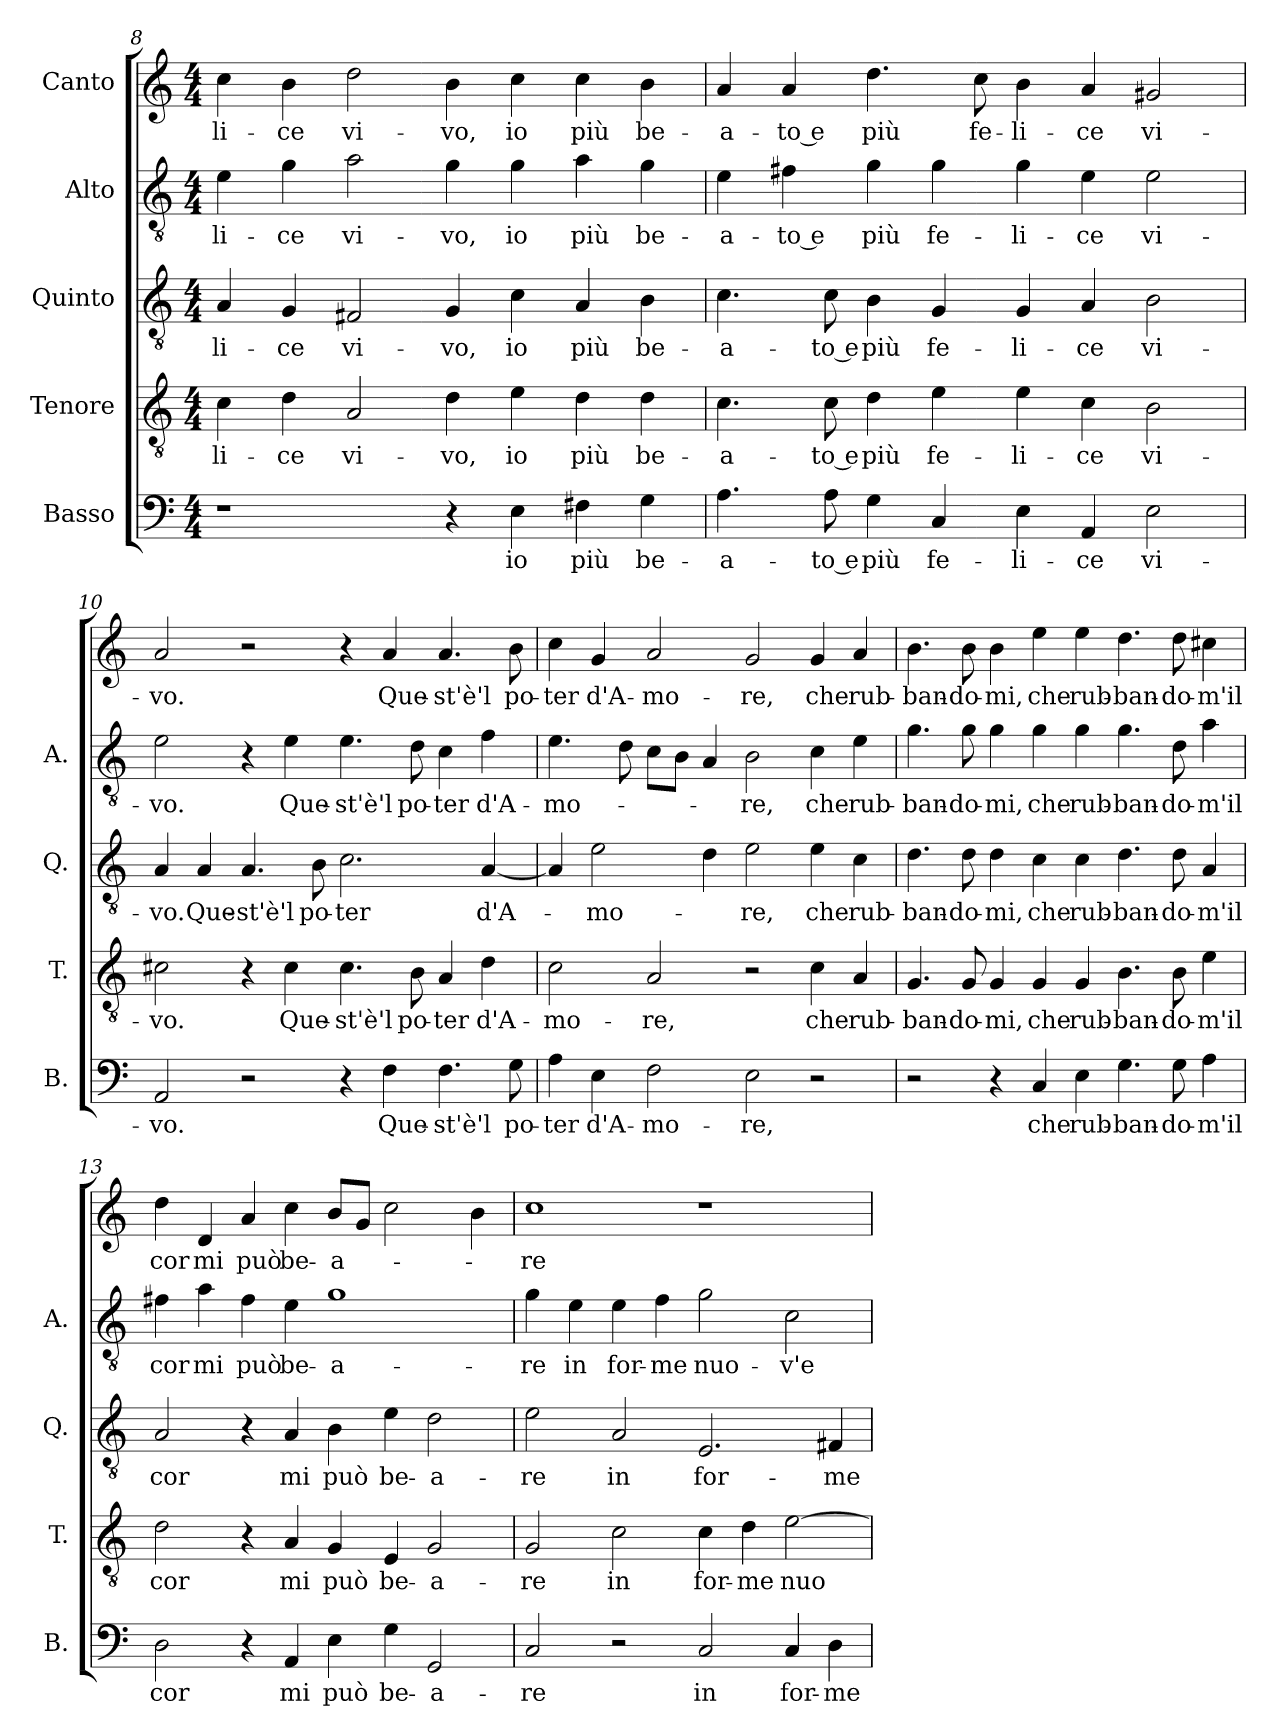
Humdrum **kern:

**kern	**text	**kern	**text	**kern	**text	**kern	**text	**kern	**text
*part5	*part5	*part4	*part4	*part3	*part3	*part2	*part2	*part1	*part1
*staff5	*staff5	*staff4	*staff4	*staff3	*staff3	*staff2	*staff2	*staff1	*staff1
*I"Basso	*	*I"Tenore	*	*I"Quinto	*	*I"Alto	*	*I"Canto	*
*I'B.	*	*I'T.	*	*I'Q.	*	*I'A.	*	*	*
*clefF4	*	*clefGv2	*	*clefGv2	*	*clefGv2	*	*clefG2	*
*k[]	*	*k[]	*	*k[]	*	*k[]	*	*k[]	*
*C:	*	*C:	*	*C:	*	*C:	*	*C:	*
*M4/4	*	*M4/4	*	*M4/4	*	*M4/4	*	*M4/4	*
=8	=8	=8	=8	=8	=8	=8	=8	=8	=8
1r	.	4c\	-li-	4A/	-li-	4e\	-li-	4cc\	-li-
.	.	4d\	-ce	4G/	-ce	4g\	-ce	4b\	-ce
.	.	2A/	vi-	2F#X/	vi-	2a\	vi-	2dd\	vi-
4r	.	4d\	-vo,	4G/	-vo,	4g\	-vo,	4b\	-vo,
4E\	io	4e\	io	4c\	io	4g\	io	4cc\	io
4F#X\	più	4d\	più	4A/	più	4a\	più	4cc\	più
4G\	be-	4d\	be-	4B\	be-	4g\	be-	4b\	be-
=9	=9	=9	=9	=9	=9	=9	=9	=9	=9
4.A\	-a-	4.c\	-a-	4.c\	-a-	4e\	-a-	4a/	-a-
.	.	.	.	.	.	4f#X\	-to e	4a/	-to e
8A\	-to e	8c\	-to e	8c\	-to e	.	.	.	.
4G\	più	4d\	più	4B\	più	4g\	più	4.dd\	più
4C/	fe-	4e\	fe-	4G/	fe-	4g\	fe-	.	.
.	.	.	.	.	.	.	.	8cc\	fe-
4E\	-li-	4e\	-li-	4G/	-li-	4g\	-li-	4b\	-li-
4AA/	-ce	4c\	-ce	4A/	-ce	4e\	-ce	4a/	-ce
2E\	vi-	2B\	vi-	2B\	vi-	2e\	vi-	2g#X/	vi-
=10	=10	=10	=10	=10	=10	=10	=10	=10	=10
2AA/	-vo.	2c#X\	-vo.	4A/	-vo.	2e\	-vo.	2a/	-vo.
.	.	.	.	4A/	Que-	.	.	.	.
2r	.	4r	.	4.A/	-st'è'l	4r	.	2r	.
.	.	4c#\	Que-	.	.	4e\	Que-	.	.
.	.	.	.	8B\	po-	.	.	.	.
4r	.	4.c#\	-st'è'l	2.c\	-ter	4.e\	-st'è'l	4r	.
4F\	Que-	.	.	.	.	.	.	4a/	Que-
.	.	8B\	po-	.	.	8d\	po-	.	.
4.F\	-st'è'l	4A/	-ter	.	.	4c\	-ter	4.a/	-st'è'l
.	.	4d\	d'A-	[4A/	d'A-	4f\	d'A-	.	.
8G\	po-	.	.	.	.	.	.	8b\	po-
=11	=11	=11	=11	=11	=11	=11	=11	=11	=11
4A\	-ter	2c\	-mo-	4A/]	.	4.e\	-mo-	4cc\	-ter
4E\	d'A-	.	.	2e\	-mo-	.	.	4g/	d'A-
.	.	.	.	.	.	8d\	.	.	.
2F\	-mo-	2A/	-re,	.	.	8c\L	.	2a/	-mo-
.	.	.	.	.	.	8B\J	.	.	.
.	.	.	.	4d\	.	4A/	.	.	.
2E\	-re,	2r	.	2e\	-re,	2B\	-re,	2g/	-re,
2r	.	4c\	che	4e\	che	4c\	che	4g/	che
.	.	4A/	rub-	4c\	rub-	4e\	rub-	4a/	rub-
=12	=12	=12	=12	=12	=12	=12	=12	=12	=12
2r	.	4.G/	-ban-	4.d\	-ban-	4.g\	-ban-	4.b\	-ban-
.	.	8G/	-do-	8d\	-do-	8g\	-do-	8b\	-do-
4r	.	4G/	-mi,	4d\	-mi,	4g\	-mi,	4b\	-mi,
4C/	che	4G/	che	4c\	che	4g\	che	4ee\	che
4E\	rub-	4G/	rub-	4c\	rub-	4g\	rub-	4ee\	rub-
4.G\	-ban-	4.B\	-ban-	4.d\	-ban-	4.g\	-ban-	4.dd\	-ban-
8G\	-do-	8B\	-do-	8d\	-do-	8d\	-do-	8dd\	-do-
4A\	-m'il	4e\	-m'il	4A/	-m'il	4a\	-m'il	4cc#X\	-m'il
=13	=13	=13	=13	=13	=13	=13	=13	=13	=13
2D\	cor	2d\	cor	2A/	cor	4f#X\	cor	4dd\	cor
.	.	.	.	.	.	4a\	mi	4d/	mi
4r	.	4r	.	4r	.	4f#\	può	4a/	può
4AA/	mi	4A/	mi	4A/	mi	4e\	be-	4cc\	be-
4E\	può	4G/	può	4B\	può	1g\	-a-	8b/L	-a-
.	.	.	.	.	.	.	.	8g/J	.
4G\	be-	4E/	be-	4e\	be-	.	.	2cc\	.
2GG/	-a-	2G/	-a-	2d\	-a-	.	.	.	.
.	.	.	.	.	.	.	.	4b\	.
=14	=14	=14	=14	=14	=14	=14	=14	=14	=14
2C/	-re	2G/	-re	2e\	-re	4g\	-re	1cc\	-re
.	.	.	.	.	.	4e\	in	.	.
2r	.	2c\	in	2A/	in	4e\	for-	.	.
.	.	.	.	.	.	4f\	-me	.	.
2C/	in	4c\	for-	2.E/	for-	2g\	nuo-	1r	.
.	.	4d\	-me	.	.	.	.	.	.
4C/	for-	[2e\	nuo-	.	.	2c\	-v'e	.	.
4D\	-me	.	.	4F#X/	-me	.	.	.	.
=	=	=	=	=	=	=	=	=	=
*-	*-	*-	*-	*-	*-	*-	*-	*-	*-
